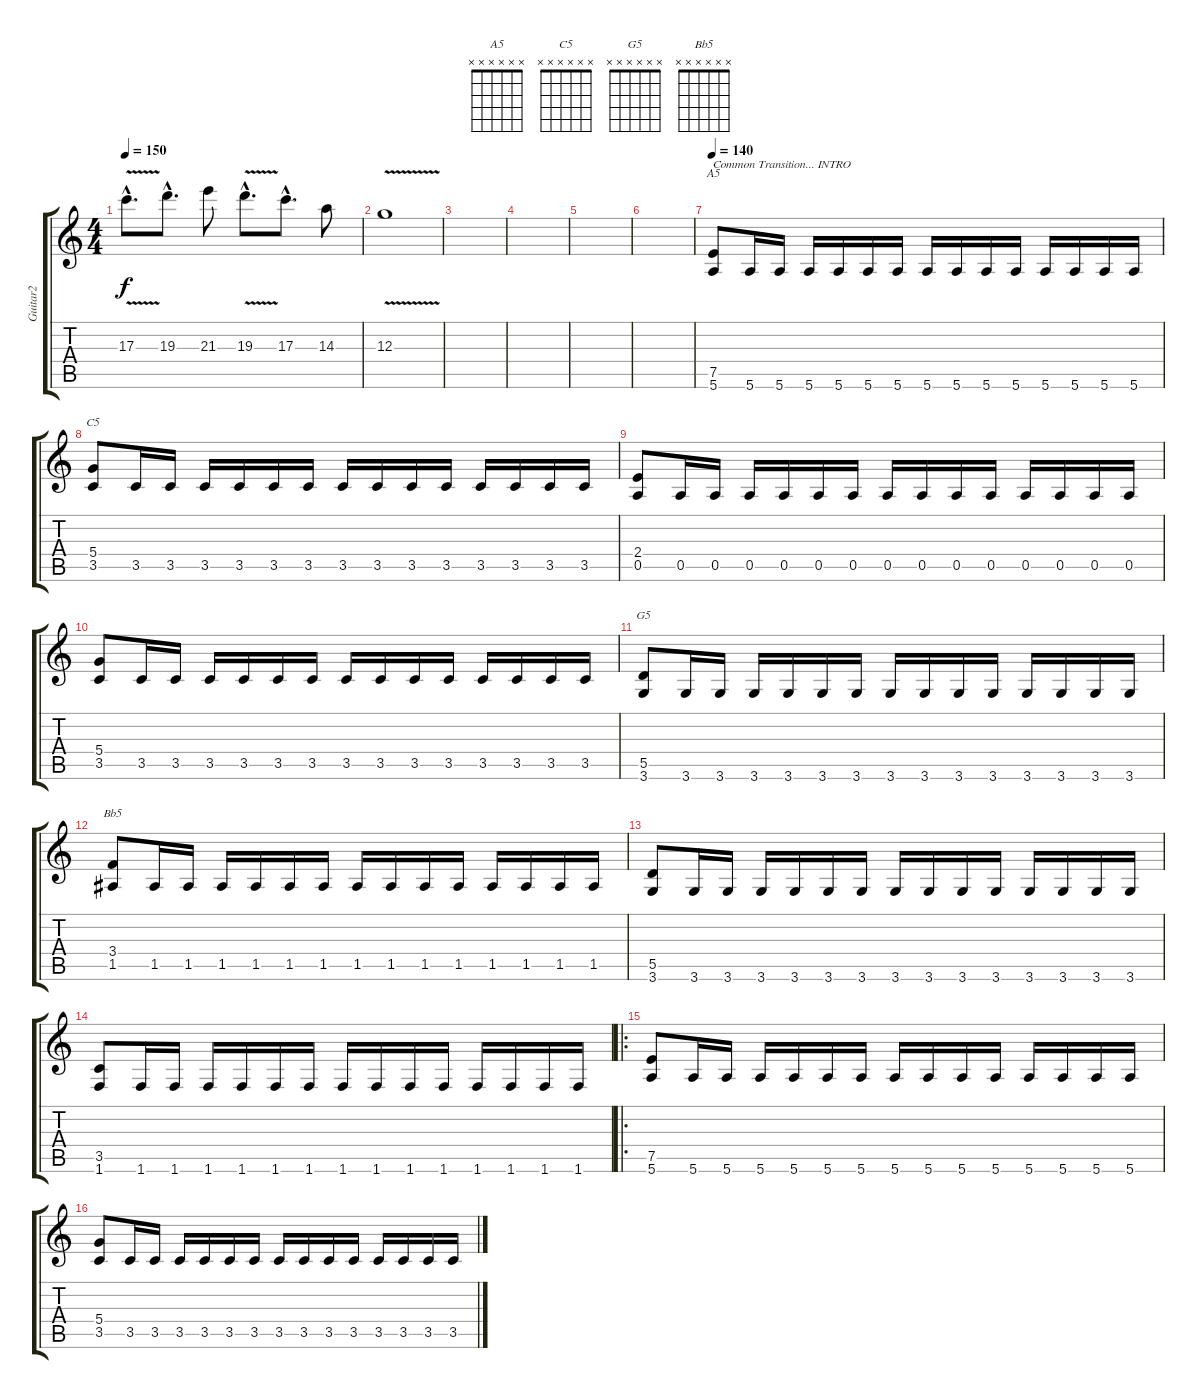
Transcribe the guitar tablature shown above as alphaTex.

\track ("Guitar2" "Guitar2") {instrument distortionguitar}
\staff {score tabs}
\tuning (E4 B3 G3 D3 A2 E2) {hide}
\chord ("A5" x x x x x x)
\chord ("C5" x x x x x x)
\chord ("G5" x x x x x x)
\chord ("Bb5" x x x x x x)
\ts (4 4)
\tempo 150
\clef g2
\ks c
17.3{v hac}.8{d dy f} 19.3{hac}.8{d} 21.3.8 19.3{v hac}.8{d} 17.3{hac}.8{d} 14.3.8 |
12.3{v}.1 |
|
|
|
|
\tempo 140
(7.5 5.6).8{ch "A5" txt "Common Transition... INTRO"} 5.6.16 5.6.16 5.6.16 5.6.16 5.6.16 5.6.16 5.6.16 5.6.16 5.6.16 5.6.16 5.6.16 5.6.16 5.6.16 5.6.16 |
(5.4 3.5).8{ch "C5"} 3.5.16 3.5.16 3.5.16 3.5.16 3.5.16 3.5.16 3.5.16 3.5.16 3.5.16 3.5.16 3.5.16 3.5.16 3.5.16 3.5.16 |
(2.4 0.5).8 0.5.16 0.5.16 0.5.16 0.5.16 0.5.16 0.5.16 0.5.16 0.5.16 0.5.16 0.5.16 0.5.16 0.5.16 0.5.16 0.5.16 |
(5.4 3.5).8 3.5.16 3.5.16 3.5.16 3.5.16 3.5.16 3.5.16 3.5.16 3.5.16 3.5.16 3.5.16 3.5.16 3.5.16 3.5.16 3.5.16 |
(5.5 3.6).8{ch "G5"} 3.6.16 3.6.16 3.6.16 3.6.16 3.6.16 3.6.16 3.6.16 3.6.16 3.6.16 3.6.16 3.6.16 3.6.16 3.6.16 3.6.16 |
(3.4 1.5).8{ch "Bb5"} 1.5.16 1.5.16 1.5.16 1.5.16 1.5.16 1.5.16 1.5.16 1.5.16 1.5.16 1.5.16 1.5.16 1.5.16 1.5.16 1.5.16 |
(5.5 3.6).8 3.6.16 3.6.16 3.6.16 3.6.16 3.6.16 3.6.16 3.6.16 3.6.16 3.6.16 3.6.16 3.6.16 3.6.16 3.6.16 3.6.16 |
(3.5 1.6).8 1.6.16 1.6.16 1.6.16 1.6.16 1.6.16 1.6.16 1.6.16 1.6.16 1.6.16 1.6.16 1.6.16 1.6.16 1.6.16 1.6.16 |
\ro
(7.5 5.6).8 5.6.16 5.6.16 5.6.16 5.6.16 5.6.16 5.6.16 5.6.16 5.6.16 5.6.16 5.6.16 5.6.16 5.6.16 5.6.16 5.6.16 |
(5.4 3.5).8 3.5.16 3.5.16 3.5.16 3.5.16 3.5.16 3.5.16 3.5.16 3.5.16 3.5.16 3.5.16 3.5.16 3.5.16 3.5.16 3.5.16
